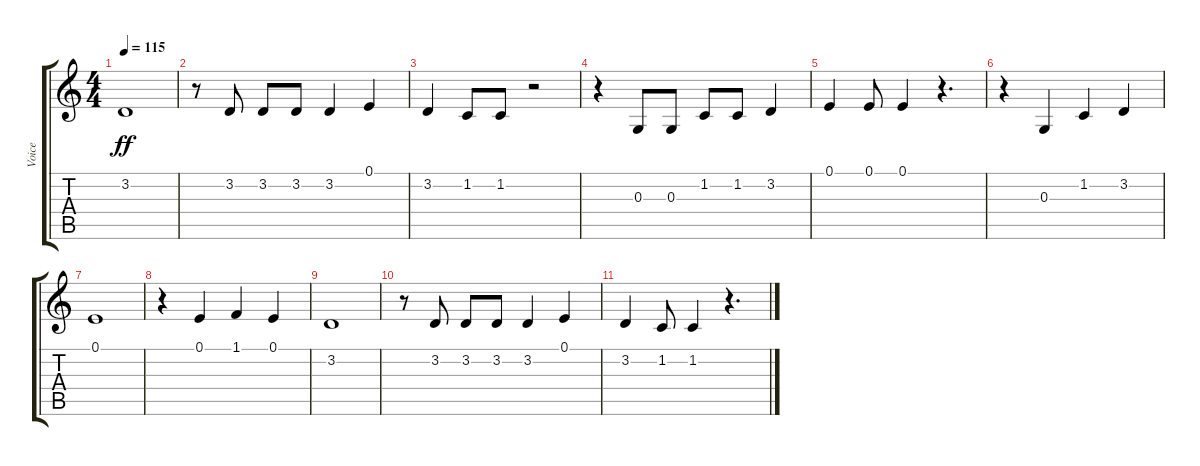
\track ("Voice" "Voice") {instrument tremolostrings}
\staff {score tabs}
\tuning (E4 B3 G3 D3 A2 E2) {hide}
\ts (4 4)
\tempo 115
\clef g2
\ks c
3.2.1{dy ff} |
r.8 3.2.8 3.2.8 3.2.8 3.2.4 0.1.4 |
3.2.4 1.2.8 1.2.8 r.2 |
r.4 0.3.8 0.3.8 1.2.8 1.2.8 3.2.4 |
0.1.4 0.1.8 0.1.4 r.4{d} |
r.4 0.3.4 1.2.4 3.2.4 |
0.1.1 |
r.4 0.1.4 1.1.4 0.1.4 |
3.2.1 |
r.8 3.2.8 3.2.8 3.2.8 3.2.4 0.1.4 |
3.2.4 1.2.8 1.2.4 r.4{d}
